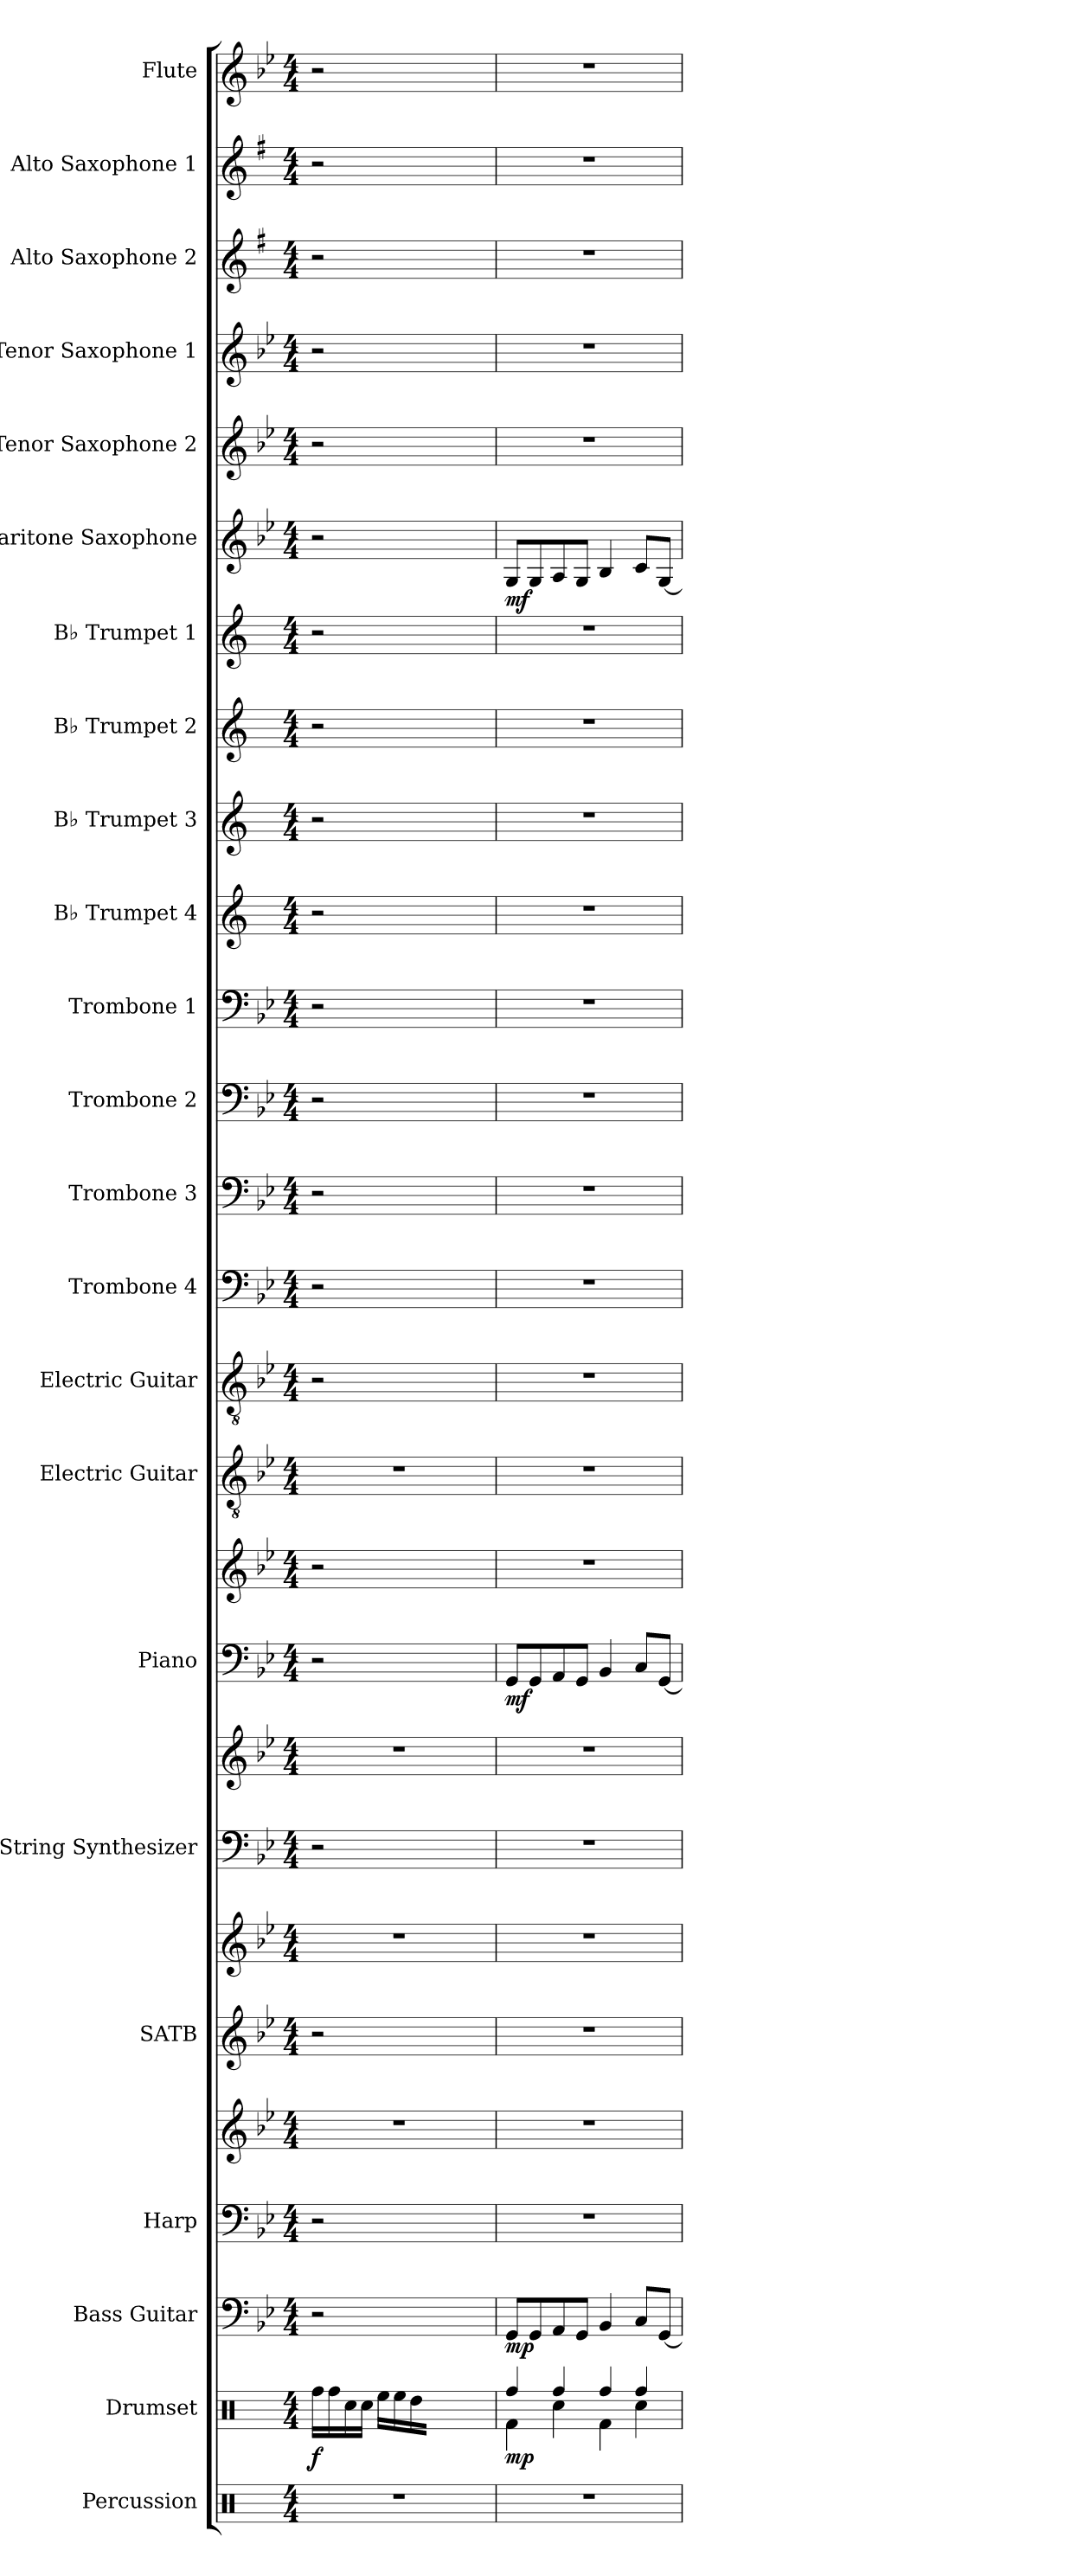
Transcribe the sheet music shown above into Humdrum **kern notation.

**kern	**kern	**dynam	**kern	**dynam	**kern	**kern	**kern	**kern	**kern	**kern	**kern	**kern	**dynam	**kern	**kern	**kern	**kern	**kern	**kern	**kern	**kern	**kern	**kern	**kern	**dynam	**kern	**kern	**kern	**kern	**kern
*part23	*part22	*part22	*part21	*part21	*part20	*part20	*part19	*part19	*part18	*part18	*part17	*part17	*part17	*part16	*part15	*part14	*part13	*part12	*part11	*part10	*part9	*part8	*part7	*part6	*part6	*part5	*part4	*part3	*part2	*part1
*staff27	*staff26	*staff26	*staff25	*staff25	*staff24	*staff23	*staff22	*staff21	*staff20	*staff19	*staff18	*staff17	*staff17/18	*staff16	*staff15	*staff14	*staff13	*staff12	*staff11	*staff10	*staff9	*staff8	*staff7	*staff6	*staff6	*staff5	*staff4	*staff3	*staff2	*staff1
*I"Percussion	*I"Drumset	*	*I"Bass Guitar	*	*I"Harp	*	*I"SATB	*	*I"String Synthesizer	*	*I"Piano	*	*	*I"Electric Guitar	*I"Electric Guitar	*I"Trombone 4	*I"Trombone 3	*I"Trombone 2	*I"Trombone 1	*I"B♭ Trumpet 4	*I"B♭ Trumpet 3	*I"B♭ Trumpet 2	*I"B♭ Trumpet 1	*I"Baritone Saxophone	*	*I"Tenor Saxophone 2	*I"Tenor Saxophone 1	*I"Alto Saxophone 2	*I"Alto Saxophone 1	*I"Flute
*I'Perc.	*I'D. Set	*	*I'B. Guit.	*	*I'Hrp.	*	*I'SATB	*	*I'Synth.	*	*I'Pno.	*	*	*I'El. Guit.	*I'El. Guit.	*I'Tbn. 4	*I'Tbn. 3	*I'Tbn. 2	*I'Tbn. 1	*I'B♭ Tpt. 4	*I'B♭ Tpt. 3	*I'B♭ Tpt. 2	*I'B♭ Tpt. 1	*I'Bar. Sax.	*	*I'T. Sax. 2	*I'T. Sax. 1	*I'A. Sax. 2	*I'A. Sax. 1	*I'Fl.
*clefX	*clefX	*	*clefF4	*	*clefF4	*clefG2	*clefG2	*clefG2	*clefF4	*clefG2	*clefF4	*clefG2	*	*clefGv2	*clefGv2	*clefF4	*clefF4	*clefF4	*clefF4	*clefG2	*clefG2	*clefG2	*clefG2	*clefG2	*	*clefG2	*clefG2	*clefG2	*clefG2	*clefG2
*	*	*	*ITrd7c12	*	*	*	*	*	*	*	*	*	*	*	*	*	*	*	*	*ITrd1c2	*ITrd1c2	*ITrd1c2	*ITrd1c2	*ITrd12c21	*	*ITrd8c14	*ITrd8c14	*ITrd5c9	*ITrd5c9	*
*k[]	*k[]	*	*k[b-e-]	*	*k[b-e-]	*k[b-e-]	*k[b-e-]	*k[b-e-]	*k[b-e-]	*k[b-e-]	*k[b-e-]	*k[b-e-]	*	*k[b-e-]	*k[b-e-]	*k[b-e-]	*k[b-e-]	*k[b-e-]	*k[b-e-]	*k[b-e-]	*k[b-e-]	*k[b-e-]	*k[b-e-]	*k[b-e-]	*	*k[b-e-]	*k[b-e-]	*k[b-e-]	*k[b-e-]	*k[b-e-]
*M4/4	*M4/4	*	*M4/4	*	*M4/4	*M4/4	*M4/4	*M4/4	*M4/4	*M4/4	*M4/4	*M4/4	*	*M4/4	*M4/4	*M4/4	*M4/4	*M4/4	*M4/4	*M4/4	*M4/4	*M4/4	*M4/4	*M4/4	*	*M4/4	*M4/4	*M4/4	*M4/4	*M4/4
*MM165	*MM165	*	*MM165	*	*MM165	*MM165	*MM165	*MM165	*MM165	*MM165	*MM165	*MM165	*	*MM165	*MM165	*MM165	*MM165	*MM165	*MM165	*MM165	*MM165	*MM165	*MM165	*MM165	*	*MM165	*MM165	*MM165	*MM165	*MM165
=1	=1	=1	=1	=1	=1	=1	=1	=1	=1	=1	=1	=1	=1	=1	=1	=1	=1	=1	=1	=1	=1	=1	=1	=1	=1	=1	=1	=1	=1	=1
!	!	!LO:DY:b	!	!	!	!	!	!	!	!	!	!	!	!	!	!	!	!	!	!	!	!	!	!	!	!	!	!	!	!
1r	16Rff\LL	f	2r	.	2r	1r	2r	1r	2r	1r	2r	2r	.	1r	2r	2r	2r	2r	2r	2r	2r	2r	2r	2r	.	2r	2r	2r	2r	2r
.	16Rff\	.	.	.	.	.	.	.	.	.	.	.	.	.	.	.	.	.	.	.	.	.	.	.	.	.	.	.	.	.
.	16Rcc\	.	.	.	.	.	.	.	.	.	.	.	.	.	.	.	.	.	.	.	.	.	.	.	.	.	.	.	.	.
.	16Rcc\JJ	.	.	.	.	.	.	.	.	.	.	.	.	.	.	.	.	.	.	.	.	.	.	.	.	.	.	.	.	.
.	16Ree\LL	.	.	.	.	.	.	.	.	.	.	.	.	.	.	.	.	.	.	.	.	.	.	.	.	.	.	.	.	.
.	16Ree\	.	.	.	.	.	.	.	.	.	.	.	.	.	.	.	.	.	.	.	.	.	.	.	.	.	.	.	.	.
.	16Rdd\	.	.	.	.	.	.	.	.	.	.	.	.	.	.	.	.	.	.	.	.	.	.	.	.	.	.	.	.	.
.	16R\JJ	.	.	.	.	.	.	.	.	.	.	.	.	.	.	.	.	.	.	.	.	.	.	.	.	.	.	.	.	.
.	2ryy	.	2ryy	.	2ryy	.	2ryy	.	2ryy	.	2ryy	2ryy	.	.	2ryy	2ryy	2ryy	2ryy	2ryy	2ryy	2ryy	2ryy	2ryy	2ryy	.	2ryy	2ryy	2ryy	2ryy	2ryy
=2	=2	=2	=2	=2	=2	=2	=2	=2	=2	=2	=2	=2	=2	=2	=2	=2	=2	=2	=2	=2	=2	=2	=2	=2	=2	=2	=2	=2	=2	=2
*	*^	*	*	*	*	*	*	*	*	*	*	*	*	*	*	*	*	*	*	*	*	*	*	*	*	*	*	*	*	*
!	!	!	!LO:DY:b	!	!LO:DY:b	!	!	!	!	!	!	!	!	!LO:DY:b=2	!	!	!	!	!	!	!	!	!	!	!	!LO:DY:b	!	!	!	!	!
1r	4Rff/	4Rf\	mp	8GGG/L	mp	1r	1r	1r	1r	1r	1r	8GG/L	1r	mf	1r	1r	1r	1r	1r	1r	1r	1r	1r	1r	8GG/L	mf	1r	1r	1r	1r	1r
.	.	.	.	8GGG/	.	.	.	.	.	.	.	8GG/	.	.	.	.	.	.	.	.	.	.	.	.	8GG/	.	.	.	.	.	.
.	4Rff/	4Rcc\	.	8AAA/	.	.	.	.	.	.	.	8AA/	.	.	.	.	.	.	.	.	.	.	.	.	8AA/	.	.	.	.	.	.
.	.	.	.	8GGG/J	.	.	.	.	.	.	.	8GG/J	.	.	.	.	.	.	.	.	.	.	.	.	8GG/J	.	.	.	.	.	.
.	4Rff/	4Rf\	.	4BBB-/	.	.	.	.	.	.	.	4BB-/	.	.	.	.	.	.	.	.	.	.	.	.	4BB-/	.	.	.	.	.	.
.	4Rff/	4Rcc\	.	8CC/L	.	.	.	.	.	.	.	8C/L	.	.	.	.	.	.	.	.	.	.	.	.	8C/L	.	.	.	.	.	.
.	.	.	.	[8GGG/J	.	.	.	.	.	.	.	[8GG/J	.	.	.	.	.	.	.	.	.	.	.	.	[8GG/J	.	.	.	.	.	.
*	*v	*v	*	*	*	*	*	*	*	*	*	*	*	*	*	*	*	*	*	*	*	*	*	*	*	*	*	*	*	*	*
=	=	=	=	=	=	=	=	=	=	=	=	=	=	=	=	=	=	=	=	=	=	=	=	=	=	=	=	=	=	=
*-	*-	*-	*-	*-	*-	*-	*-	*-	*-	*-	*-	*-	*-	*-	*-	*-	*-	*-	*-	*-	*-	*-	*-	*-	*-	*-	*-	*-	*-	*-
